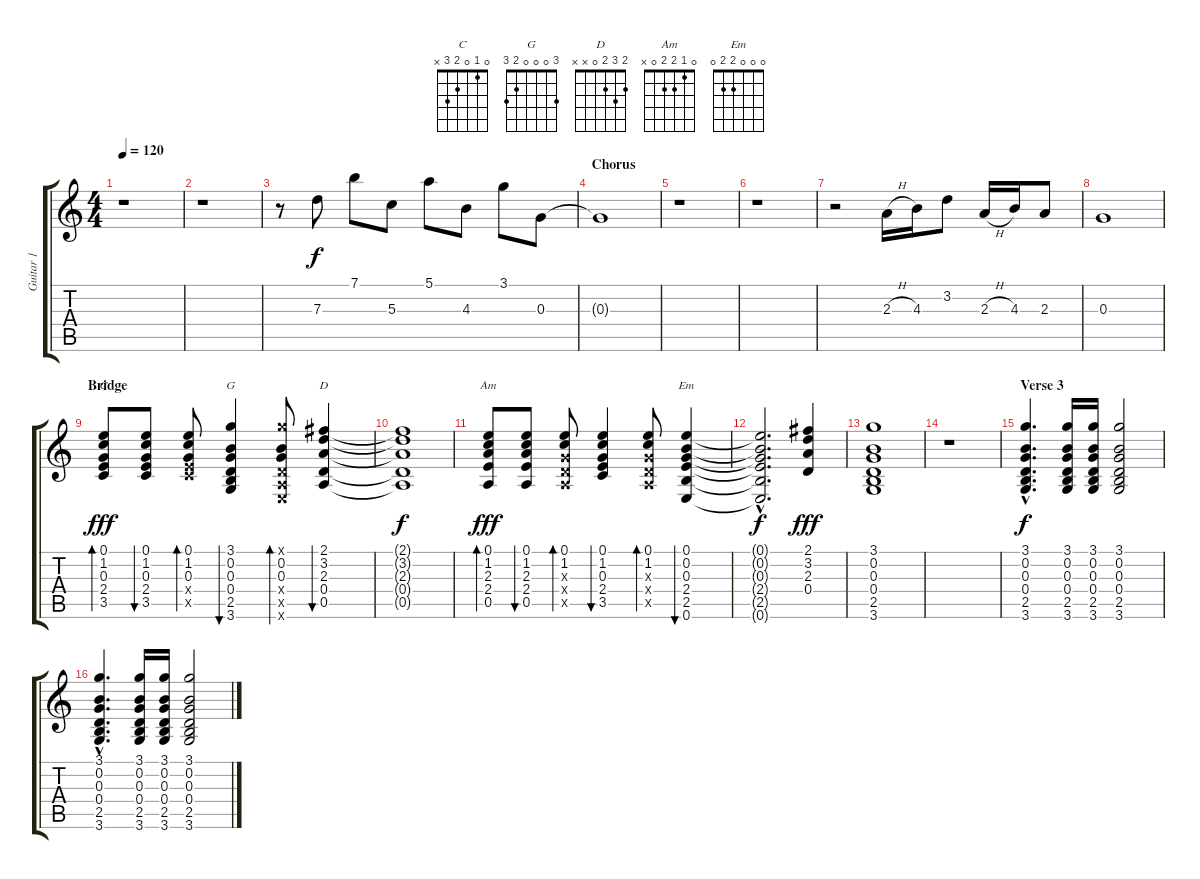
\track ("Guitar 1" "Guitar 1") {instrument acousticguitarsteel}
\staff {score tabs}
\tuning (E4 B3 G3 D3 A2 E2) {hide}
\chord ("C" 0 1 0 2 3 x)
\chord ("G" 3 0 0 0 2 3)
\chord ("D" 2 3 2 0 x x)
\chord ("Am" 0 1 2 2 0 x)
\chord ("Em" 0 0 0 2 2 0)
\ts (4 4)
\tempo 120
\clef g2
\ks c
r.1{dy f} |
r.1 |
r.8 7.3.8 7.1.8 5.3.8 5.1.8 4.3.8 3.1.8 0.3.8 |
\section ("" "Chorus")
0.3{t}.1 |
r.1 |
r.1 |
r.2 2.3{h}.16 4.3.16 3.2.8 2.3{h}.16 4.3.16 2.3.8 |
0.3.1 |
\section ("" "Bridge")
(0.1 1.2 0.3 2.4 3.5).8{bd 30 ch "C" dy fff volume 6} (0.1 1.2 0.3 2.4 3.5).8{bu 30} (0.1 1.2 0.3 2.4{x} 3.5{x}).8{bd 30} (3.1 0.2 0.3 0.4 2.5 3.6).4{bu 30 ch "G"} (3.1{x} 0.2 0.3 0.4{x} 0.5{x} 0.6{x}).8{bd 30} (2.1 3.2 2.3 0.4 0.5).4{bu 30 ch "D"} |
(2.1{t} 3.2{t} 2.3{t} 0.4{t} 0.5{t}).1{dy f} |
(0.1 1.2 2.3 2.4 0.5).8{bd 30 ch "Am" dy fff} (0.1 1.2 2.3 2.4 0.5).8{bu 30} (0.1 1.2 0.3{x} 0.4{x} 0.5{x}).8{bd 30} (0.1 1.2 0.3 2.4 3.5).4{bu 30} (0.1 1.2 0.3{x} 0.4{x} 0.5{x}).8{bd 30} (0.1 0.2 0.3 2.4 2.5 0.6).4{bu 30 ch "Em"} |
(0.1{hac t} 0.2{hac t} 0.3{hac t} 2.4{hac t} 2.5{hac t} 0.6{hac t}).2{d dy f} (2.1 3.2 2.3 0.4).4{dy fff} |
(3.1 0.2 0.3 0.4 2.5 3.6).1 |
r.1 |
\section ("" "Verse 3")
(3.1{hac} 0.2{hac} 0.3{hac} 0.4{hac} 2.5{hac} 3.6{hac}).4{d dy f} (3.1 0.2 0.3 0.4 2.5 3.6).16 (3.1 0.2 0.3 0.4 2.5 3.6).16 (3.1 0.2 0.3 0.4 2.5 3.6).2 |
(3.1{hac} 0.2{hac} 0.3{hac} 0.4{hac} 2.5{hac} 3.6{hac}).4{d} (3.1 0.2 0.3 0.4 2.5 3.6).16 (3.1 0.2 0.3 0.4 2.5 3.6).16 (3.1 0.2 0.3 0.4 2.5 3.6).2
